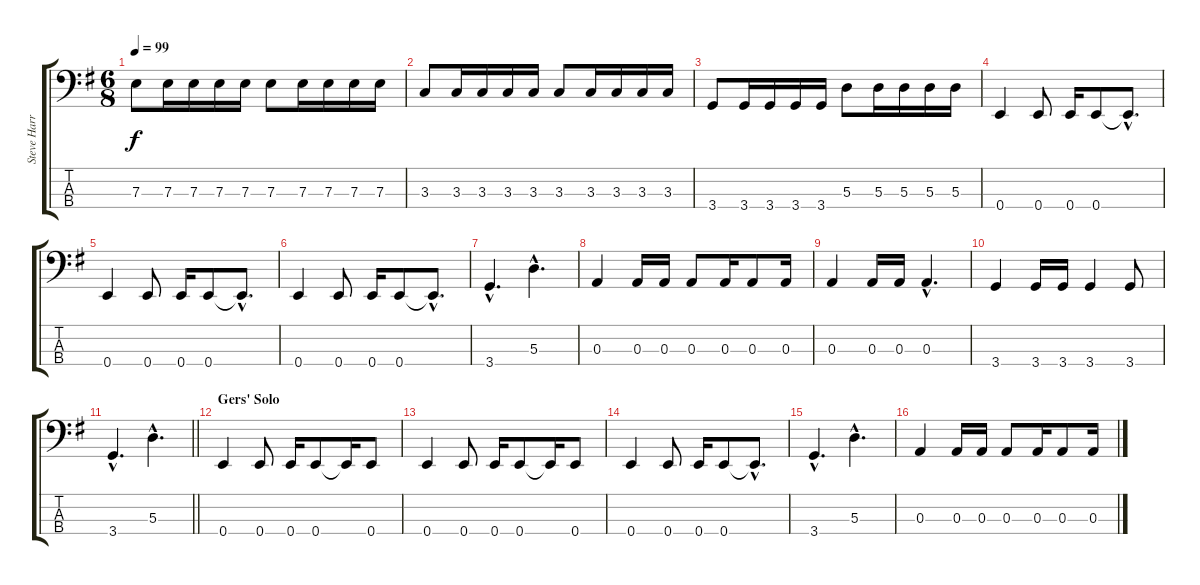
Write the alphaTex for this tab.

\track ("Steve Harris" "Steve Harr") {instrument electricbassfinger}
\staff {score tabs}
\tuning (G2 D2 A1 E1) {hide}
\ts (6 8)
\tempo 99
\clef f4
\ks eminor
7.3.8{dy f} 7.3.16 7.3.16 7.3.16 7.3.16 7.3.8 7.3.16 7.3.16 7.3.16 7.3.16 |
3.3.8 3.3.16 3.3.16 3.3.16 3.3.16 3.3.8 3.3.16 3.3.16 3.3.16 3.3.16 |
3.4.8 3.4.16 3.4.16 3.4.16 3.4.16 5.3.8 5.3.16 5.3.16 5.3.16 5.3.16 |
0.4.4 0.4.8 0.4.16 0.4.8 0.4{hac t}.8{d} |
0.4.4 0.4.8 0.4.16 0.4.8 0.4{hac t}.8{d} |
0.4.4 0.4.8 0.4.16 0.4.8 0.4{hac t}.8{d} |
3.4{hac}.4{d} 5.3{hac}.4{d} |
0.3.4 0.3.16 0.3.16 0.3.8 0.3.16 0.3.8 0.3.16 |
0.3.4 0.3.16 0.3.16 0.3{hac}.4{d} |
3.4.4 3.4.16 3.4.16 3.4.4 3.4.8 |
\barLineRight lightlight
3.4{hac}.4{d} 5.3{hac}.4{d} |
\section ("" "Gers' Solo")
0.4.4 0.4.8 0.4.16 0.4.8 0.4{t}.16 0.4.8 |
0.4.4 0.4.8 0.4.16 0.4.8 0.4{t}.16 0.4.8 |
0.4.4 0.4.8 0.4.16 0.4.8 0.4{hac t}.8{d} |
3.4{hac}.4{d} 5.3{hac}.4{d} |
0.3.4 0.3.16 0.3.16 0.3.8 0.3.16 0.3.8 0.3.16
